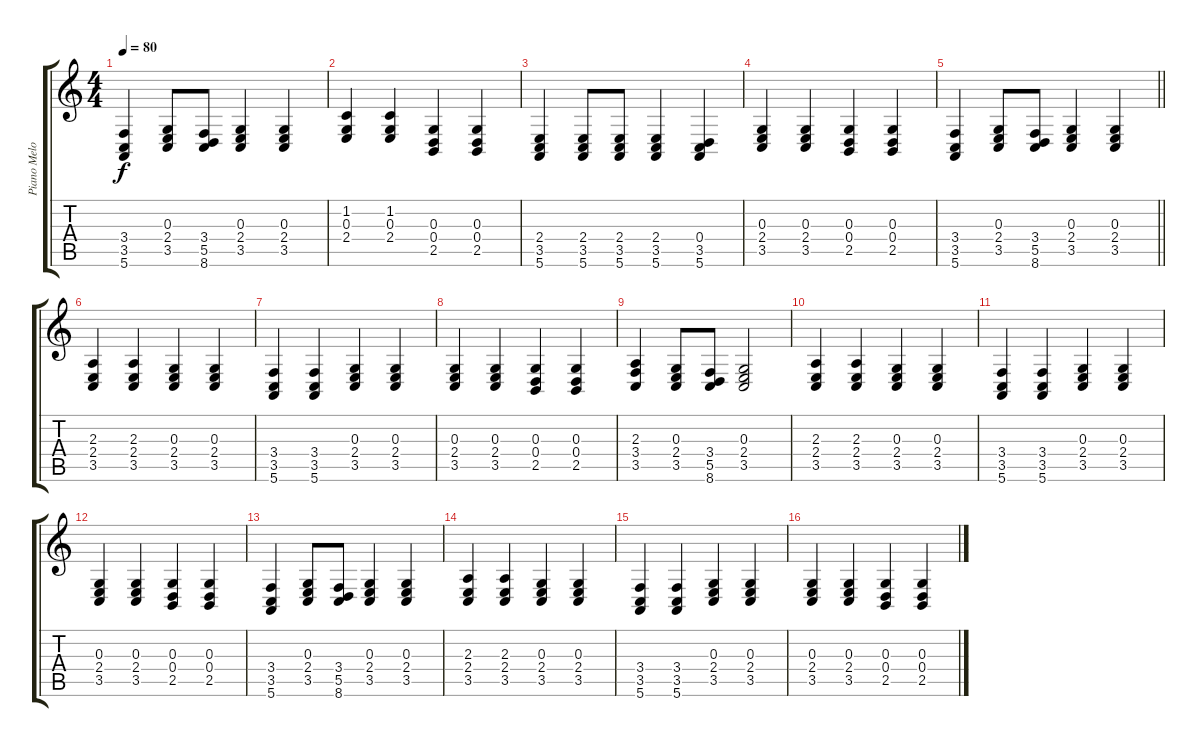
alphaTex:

\track ("Piano Melody" "Piano Melo") {instrument acousticgrandpiano}
\staff {score tabs}
\tuning (E4 B3 G3 D3 A2 E2) {hide}
\ts (4 4)
\tempo 80
\clef g2
\ks c
(3.4 3.5 5.6).4{dy f} (0.3 2.4 3.5).8 (3.4 5.5 8.6).8 (0.3 2.4 3.5).4 (0.3 2.4 3.5).4 |
(1.2 0.3 2.4).4 (1.2 0.3 2.4).4 (0.3 0.4 2.5).4 (0.3 0.4 2.5).4 |
(2.4 3.5 5.6).4 (2.4 3.5 5.6).8 (2.4 3.5 5.6).8 (2.4 3.5 5.6).4 (0.4 3.5 5.6).4 |
(0.3 2.4 3.5).4 (0.3 2.4 3.5).4 (0.3 0.4 2.5).4 (0.3 0.4 2.5).4 |
\barLineRight lightlight
(3.4 3.5 5.6).4 (0.3 2.4 3.5).8 (3.4 5.5 8.6).8 (0.3 2.4 3.5).4 (0.3 2.4 3.5).4 |
(2.3 2.4 3.5).4 (2.3 2.4 3.5).4 (0.3 2.4 3.5).4 (0.3 2.4 3.5).4 |
(3.4 3.5 5.6).4 (3.4 3.5 5.6).4 (0.3 2.4 3.5).4 (0.3 2.4 3.5).4 |
(0.3 2.4 3.5).4 (0.3 2.4 3.5).4 (0.3 0.4 2.5).4 (0.3 0.4 2.5).4 |
(2.3 3.4 3.5).4 (0.3 2.4 3.5).8 (3.4 5.5 8.6).8 (0.3 2.4 3.5).2 |
(2.3 2.4 3.5).4 (2.3 2.4 3.5).4 (0.3 2.4 3.5).4 (0.3 2.4 3.5).4 |
(3.4 3.5 5.6).4 (3.4 3.5 5.6).4 (0.3 2.4 3.5).4 (0.3 2.4 3.5).4 |
(0.3 2.4 3.5).4 (0.3 2.4 3.5).4 (0.3 0.4 2.5).4 (0.3 0.4 2.5).4 |
(3.4 3.5 5.6).4 (0.3 2.4 3.5).8 (3.4 5.5 8.6).8 (0.3 2.4 3.5).4 (0.3 2.4 3.5).4 |
(2.3 2.4 3.5).4 (2.3 2.4 3.5).4 (0.3 2.4 3.5).4 (0.3 2.4 3.5).4 |
(3.4 3.5 5.6).4 (3.4 3.5 5.6).4 (0.3 2.4 3.5).4 (0.3 2.4 3.5).4 |
(0.3 2.4 3.5).4 (0.3 2.4 3.5).4 (0.3 0.4 2.5).4 (0.3 0.4 2.5).4
